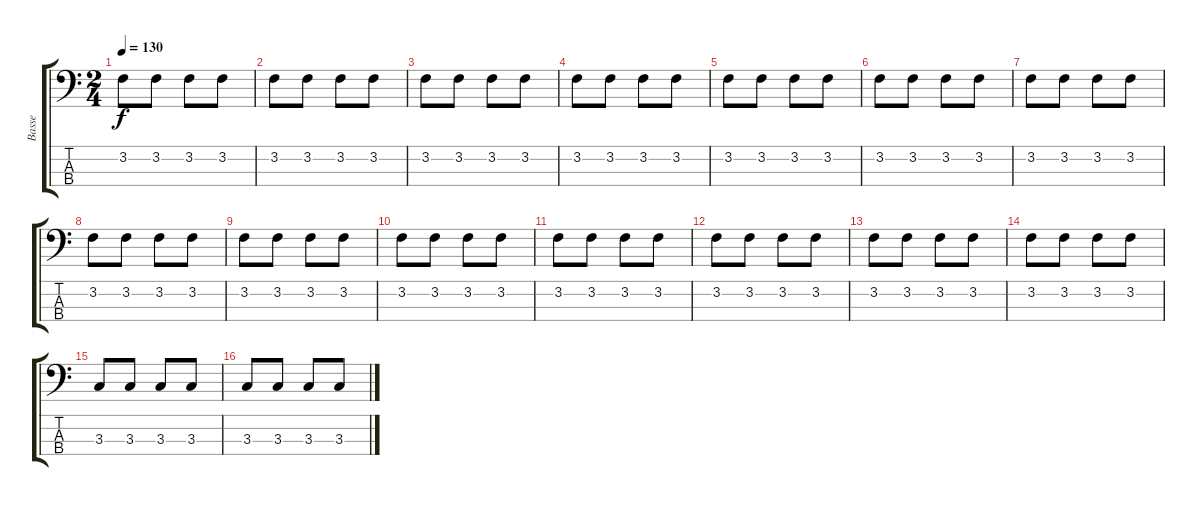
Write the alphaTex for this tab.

\track ("Basse" "Basse") {instrument electricbassfinger}
\staff {score tabs}
\tuning (G2 D2 A1 E1) {hide}
\ts (2 4)
\tempo 130
\clef f4
\ks c
3.2.8{dy f instrument electricbassfinger} 3.2.8 3.2.8 3.2.8 |
3.2.8 3.2.8 3.2.8 3.2.8 |
3.2.8 3.2.8 3.2.8 3.2.8 |
3.2.8 3.2.8 3.2.8 3.2.8 |
3.2.8 3.2.8 3.2.8 3.2.8 |
3.2.8 3.2.8 3.2.8 3.2.8 |
3.2.8 3.2.8 3.2.8 3.2.8 |
3.2.8 3.2.8 3.2.8 3.2.8 |
3.2.8 3.2.8 3.2.8 3.2.8 |
3.2.8 3.2.8 3.2.8 3.2.8 |
3.2.8 3.2.8 3.2.8 3.2.8 |
3.2.8 3.2.8 3.2.8 3.2.8 |
3.2.8 3.2.8 3.2.8 3.2.8 |
3.2.8 3.2.8 3.2.8 3.2.8 |
3.3.8 3.3.8 3.3.8 3.3.8 |
3.3.8 3.3.8 3.3.8 3.3.8
